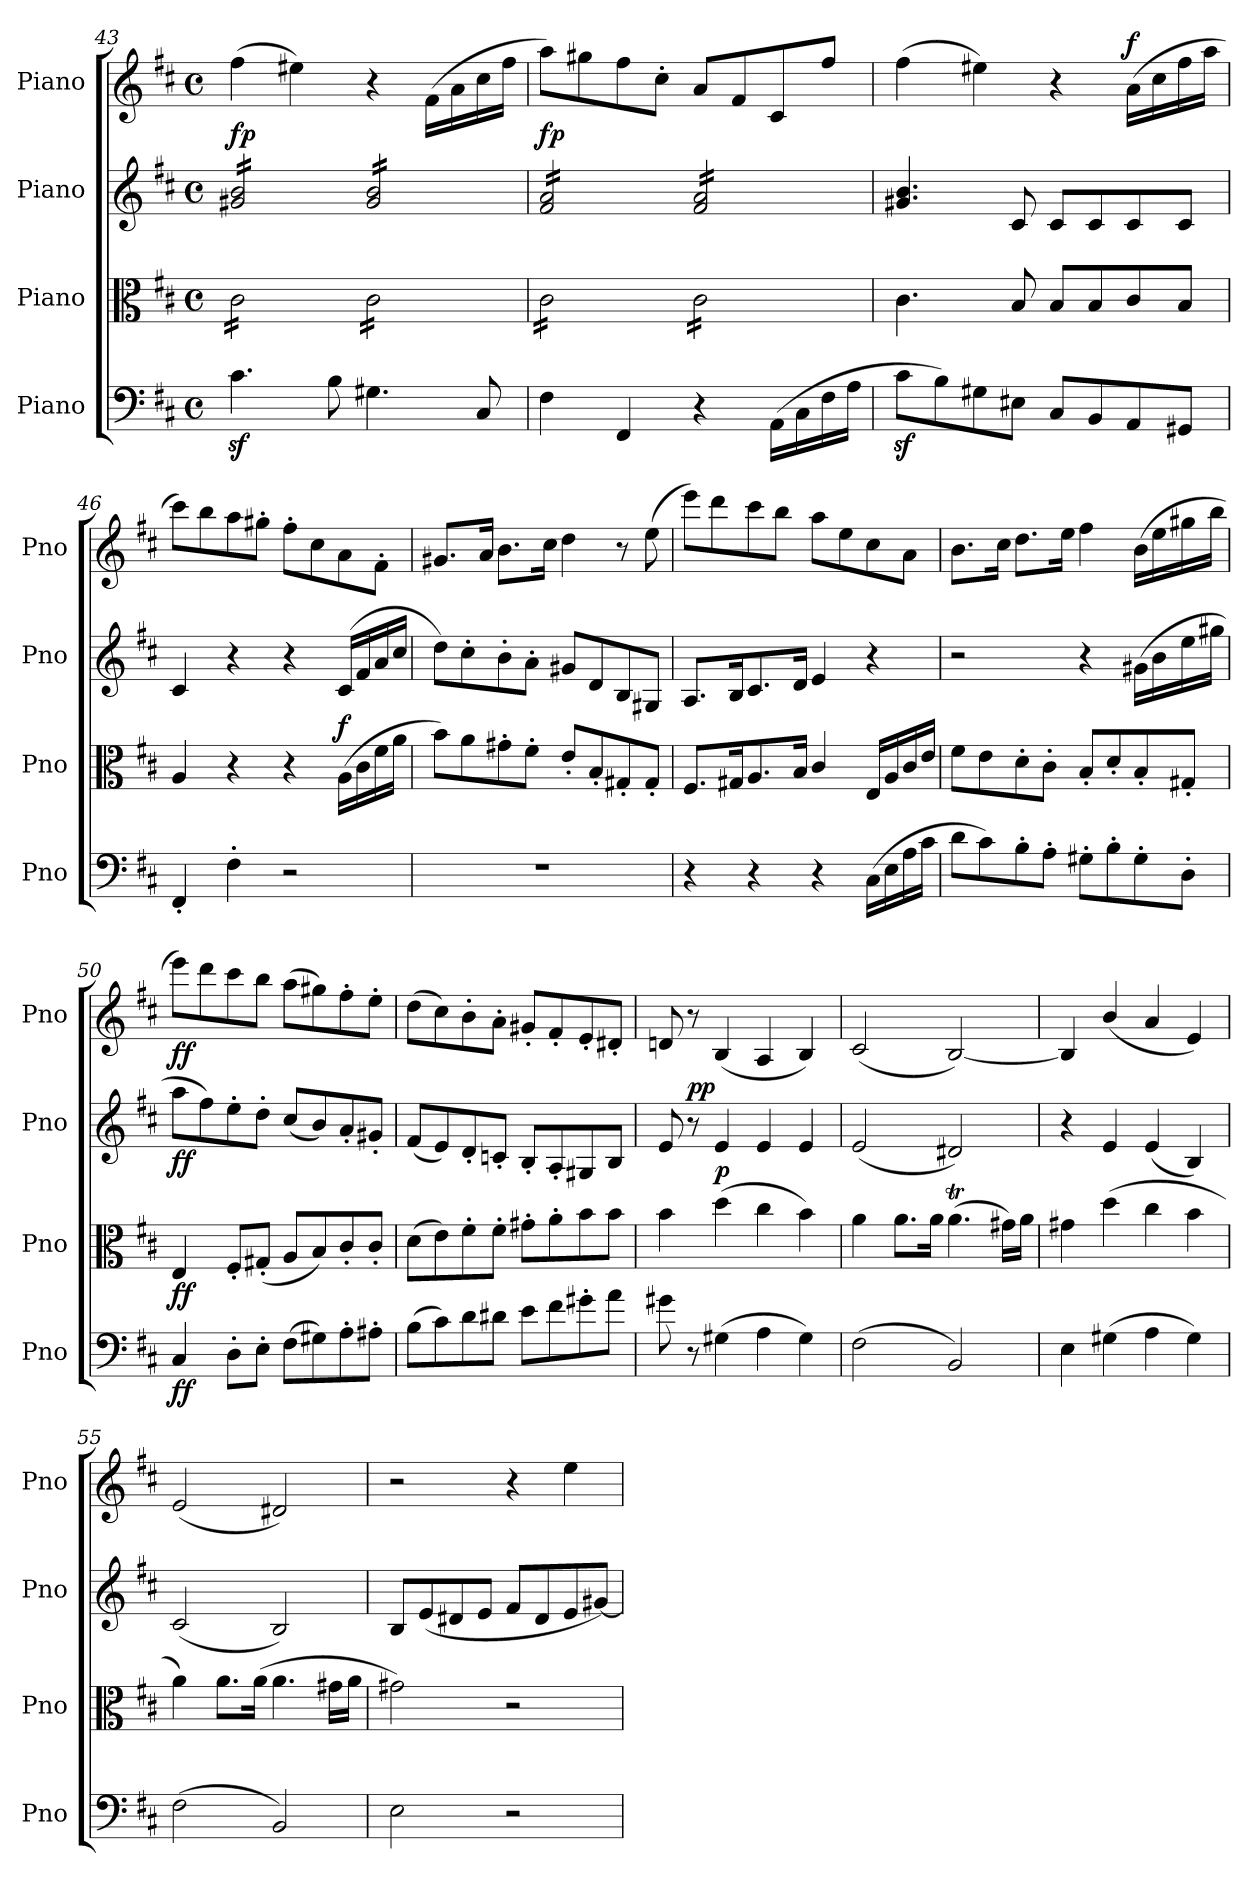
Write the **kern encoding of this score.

**kern	**dynam	**kern	**dynam	**kern	**dynam	**kern	**dynam
*part4	*part4	*part3	*part3	*part2	*part2	*part1	*part1
*staff4	*staff4	*staff3	*staff3	*staff2	*staff2	*staff1	*staff1
*I"Piano	*	*I"Piano	*	*I"Piano	*	*I"Piano	*
*I'Pno	*	*I'Pno	*	*I'Pno	*	*I'Pno	*
*clefF4	*	*clefC3	*	*clefG2	*	*clefG2	*
*k[f#c#]	*	*k[f#c#]	*	*k[f#c#]	*	*k[f#c#]	*
*M4/4	*	*M4/4	*	*M4/4	*	*M4/4	*
*met(c)	*	*met(c)	*	*met(c)	*	*met(c)	*
=43	=43	=43	=43	=43	=43	=43	=43
!	!	!	!LO:DY:a	!	!	!	!
!	!	!	!LO:DY:n=1:a	!	!LO:DY:a	!	!
*	*	*tremolo	*	*	*	*	*
*	*	*	*	*tremolo	*	*	*
4.c#z>\	.	16c#\LL	fp fp	16g#X/ 16b/LL	fp	(4ff#\	.
.	.	16c#\	.	16g#X/ 16b/	.	.	.
.	.	16c#\	.	16g#X/ 16b/	.	.	.
.	.	16c#\	.	16g#X/ 16b/	.	.	.
.	.	16c#\	.	16g#X/ 16b/	.	4ee#X\)	.
.	.	16c#\	.	16g#X/ 16b/	.	.	.
8B\	.	16c#\	.	16g#X/ 16b/	.	.	.
.	.	16c#\JJ	.	16g#X/ 16b/JJ	.	.	.
4.G#X\	.	16c#\LL	.	16g#/ 16b/LL	.	4r	.
.	.	16c#\	.	16g#/ 16b/	.	.	.
.	.	16c#\	.	16g#/ 16b/	.	.	.
.	.	16c#\	.	16g#/ 16b/	.	.	.
.	.	16c#\	.	16g#/ 16b/	.	(16f#\LL	.
.	.	16c#\	.	16g#/ 16b/	.	16a\	.
8C#/	.	16c#\	.	16g#/ 16b/	.	16cc#\	.
.	.	16c#\JJ	.	16g#/ 16b/JJ	.	16ff#\JJ	.
=44	=44	=44	=44	=44	=44	=44	=44
!	!LO:DY:a	!	!	!	!	!	!
!	!LO:DY:n=1:a	!	!LO:DY:a	!	!	!	!
!	!	!	!LO:DY:n=1:a	!	!LO:DY:a	!	!
4F#\	fp fp	16c#\LL	fp fp	16f#/ 16a/LL	fp	8aa\L)	.
.	.	16c#\	.	16f#/ 16a/	.	.	.
.	.	16c#\	.	16f#/ 16a/	.	8gg#X\	.
.	.	16c#\	.	16f#/ 16a/	.	.	.
4FF#/	.	16c#\	.	16f#/ 16a/	.	8ff#\	.
.	.	16c#\	.	16f#/ 16a/	.	.	.
.	.	16c#\	.	16f#/ 16a/	.	8cc#'\J	.
.	.	16c#\JJ	.	16f#/ 16a/JJ	.	.	.
4r	.	16c#\LL	.	16f#/ 16a/LL	.	8a/L	.
.	.	16c#\	.	16f#/ 16a/	.	.	.
.	.	16c#\	.	16f#/ 16a/	.	8f#/	.
.	.	16c#\	.	16f#/ 16a/	.	.	.
(16AA\LL	.	16c#\	.	16f#/ 16a/	.	8c#/	.
16C#\	.	16c#\	.	16f#/ 16a/	.	.	.
16F#\	.	16c#\	.	16f#/ 16a/	.	8ff#/J	.
16A\JJ	.	16c#\JJ	.	16f#/ 16a/JJ	.	.	.
*	*	*	*	*Xtremolo	*	*	*
*	*	*Xtremolo	*	*	*	*	*
!!LO:LB:g=z
=45	=45	=45	=45	=45	=45	=45	=45
8c#z>\L	.	4.c#\	.	4.g#X/ 4.b/	.	(4ff#\	.
8B\)	.	.	.	.	.	.	.
8G#X\	.	.	.	.	.	4ee#X\)	.
8E#X\J	.	8B/	.	8c#/	.	.	.
8C#/L	.	8B/L	.	8c#/L	.	4r	.
8BB/	.	8B/	.	8c#/	.	.	.
!	!	!	!	!	!	!	!LO:DY:a
8AA/	.	8c#/	.	8c#/	.	(16a\LL	f
.	.	.	.	.	.	16cc#\	.
8GG#X/J	.	8B/J	.	8c#/J	.	16ff#\	.
.	.	.	.	.	.	16aa\JJ	.
!!LO:LB:g=z
=46	=46	=46	=46	=46	=46	=46	=46
4FF#'/	.	4A/	.	4c#/	.	8ccc#\L)	.
.	.	.	.	.	.	8bb\	.
4F#'\	.	4r	.	4r	.	8aa\	.
.	.	.	.	.	.	8gg#X'\J	.
2r	.	4r	.	4r	.	8ff#'\L	.
.	.	.	.	.	.	8cc#\	.
!	!	!	!LO:DY:a	!	!	!	!
.	.	(16A\LL	f	(16c#/LL	.	8a\	.
.	.	16c#\	.	16f#/	.	.	.
.	.	16f#\	.	16a/	.	8f#'\J	.
.	.	16a\JJ	.	16cc#/JJ	.	.	.
=47	=47	=47	=47	=47	=47	=47	=47
1r	.	8b\L)	.	8dd\L)	.	8.g#X/L	.
.	.	8a\	.	8cc#'\	.	.	.
.	.	.	.	.	.	16a/Jk	.
.	.	8g#X'\	.	8b'\	.	8.b\L	.
.	.	8f#'\J	.	8a'\J	.	.	.
.	.	.	.	.	.	16cc#\Jk	.
.	.	8e'/L	.	8g#X/L	.	4dd\	.
.	.	8B'/	.	8d/	.	.	.
.	.	8G#X'/	.	8B/	.	8r	.
.	.	8G#'/J	.	8G#X/J	.	(8ee\	.
=48	=48	=48	=48	=48	=48	=48	=48
4r	.	8.F#/L	.	8.A/L	.	8eee\L)	.
.	.	.	.	.	.	8ddd\	.
.	.	16G#X/K	.	16B/K	.	.	.
4r	.	8.A/	.	8.c#/	.	8ccc#\	.
.	.	.	.	.	.	8bb\J	.
.	.	16B/Jk	.	16d/Jk	.	.	.
4r	.	4c#/	.	4e/	.	8aa\L	.
.	.	.	.	.	.	8ee\	.
(16C#\LL	.	16E/LL	.	4r	.	8cc#\	.
16E\	.	16A/	.	.	.	.	.
16A\	.	16c#/	.	.	.	8a\J	.
16c#\JJ	.	16e/JJ	.	.	.	.	.
=49	=49	=49	=49	=49	=49	=49	=49
8d\L	.	8f#\L	.	2r	.	8.b\L	.
8c#\)	.	8e\	.	.	.	.	.
.	.	.	.	.	.	16cc#\Jk	.
8B'\	.	8d'\	.	.	.	8.dd\L	.
8A'\J	.	8c#'\J	.	.	.	.	.
.	.	.	.	.	.	16ee\Jk	.
8G#X'\L	.	8B'/L	.	4r	.	4ff#\	.
8B'\	.	8d'/	.	.	.	.	.
8G#'\	.	8B'/	.	(16g#X\LL	.	(16b\LL	.
.	.	.	.	16b\	.	16ee\	.
8D'\J	.	8G#X'/J	.	16ee\	.	16gg#X\	.
.	.	.	.	16gg#X\JJ	.	16bb\JJ	.
=50	=50	=50	=50	=50	=50	=50	=50
!	!LO:DY:b	!	!LO:DY:b	!	!LO:DY:b	!	!LO:DY:b
4C#/	ff	4E/	ff	8aa\L	ff	8eee\L)	ff
.	.	.	.	8ff#\)	.	8ddd\	.
8D'\L	.	8F#'/L	.	8ee'\	.	8ccc#\	.
8E'\J	.	(8G#X'/J	.	8dd'\J	.	8bb\J	.
(8F#\L	.	8A/L	.	(8cc#/L	.	(8aa\L	.
8G#X\)	.	8B/)	.	8b/)	.	8gg#X\)	.
8A'\	.	8c#'/	.	8a'/	.	8ff#'\	.
8A#X'\J	.	8c#'/J	.	8g#X'/J	.	8ee'\J	.
!!LO:PB:g=z
=51	=51	=51	=51	=51	=51	=51	=51
(8B\L	.	(8d\L	.	(8f#/L	.	(8dd\L	.
8c#\)	.	8e\)	.	8e/)	.	8cc#\)	.
8d\	.	8f#'\	.	8d'/	.	8b'\	.
8d#X\J	.	8f#'\J	.	8cn'/J	.	8a'\J	.
8e\L	.	8g#X'\L	.	8B'/L	.	8g#X'/L	.
8f#\	.	8a'\	.	8A'/	.	8f#'/	.
8g#X'\	.	8b\	.	8G#X/	.	8e'/	.
8a\J	.	8b\J	.	8B/J	.	8d#X'/J	.
=52	=52	=52	=52	=52	=52	=52	=52
8g#X\	.	4b\	.	8e/	.	8dn/	.
!	!	!	!	!	!LO:DY:a	!	!
!	!	!	!	!	!LO:DY:n=1:a	!	!
8r	.	.	.	8r	p p	8r	.
!	!	!	!LO:DY:a	!	!	!	!
(4G#X\	.	(4dd\	p	4e/	.	(4B/	.
4A\	.	4cc#\	.	4e/	.	4A/	.
4G#\)	.	4b\)	.	4e/	.	4B/)	.
!!LO:LB:g=z
=53	=53	=53	=53	=53	=53	=53	=53
(2F#\	.	4a\	.	(2e/	.	(2c#/	.
.	.	8.a\L	.	.	.	.	.
.	.	16a\Jk	.	.	.	.	.
2BB/)	.	(4.aT\	.	2d#X/)	.	[2B/)	.
.	.	16g#X\LL)	.	.	.	.	.
.	.	16a\JJ	.	.	.	.	.
=54	=54	=54	=54	=54	=54	=54	=54
4E\	.	4g#X\	.	4r	.	4B/]	.
(4G#X\	.	(4dd\	.	4e/	.	(4b/	.
4A\	.	4cc#\	.	(4e/	.	4a/	.
4G#\)	.	4b\	.	4B/)	.	4e/)	.
=55	=55	=55	=55	=55	=55	=55	=55
(2F#\	.	4a\)	.	(2c#/	.	(2e/	.
.	.	8.a\L	.	.	.	.	.
.	.	(16a\Jk	.	.	.	.	.
2BB/)	.	4.a\	.	2B/)	.	2d#X/)	.
.	.	16g#X\LL	.	.	.	.	.
.	.	16a\JJ	.	.	.	.	.
=56	=56	=56	=56	=56	=56	=56	=56
2E\	.	2g#X\)	.	8B/L	.	2r	.
.	.	.	.	(8e/	.	.	.
.	.	.	.	8d#X/	.	.	.
.	.	.	.	8e/J	.	.	.
2r	.	2r	.	8f#/L	.	4r	.
.	.	.	.	8d#/	.	.	.
.	.	.	.	8e/	.	4ee\	.
.	.	.	.	[8g#X/J)	.	.	.
=	=	=	=	=	=	=	=
*-	*-	*-	*-	*-	*-	*-	*-
